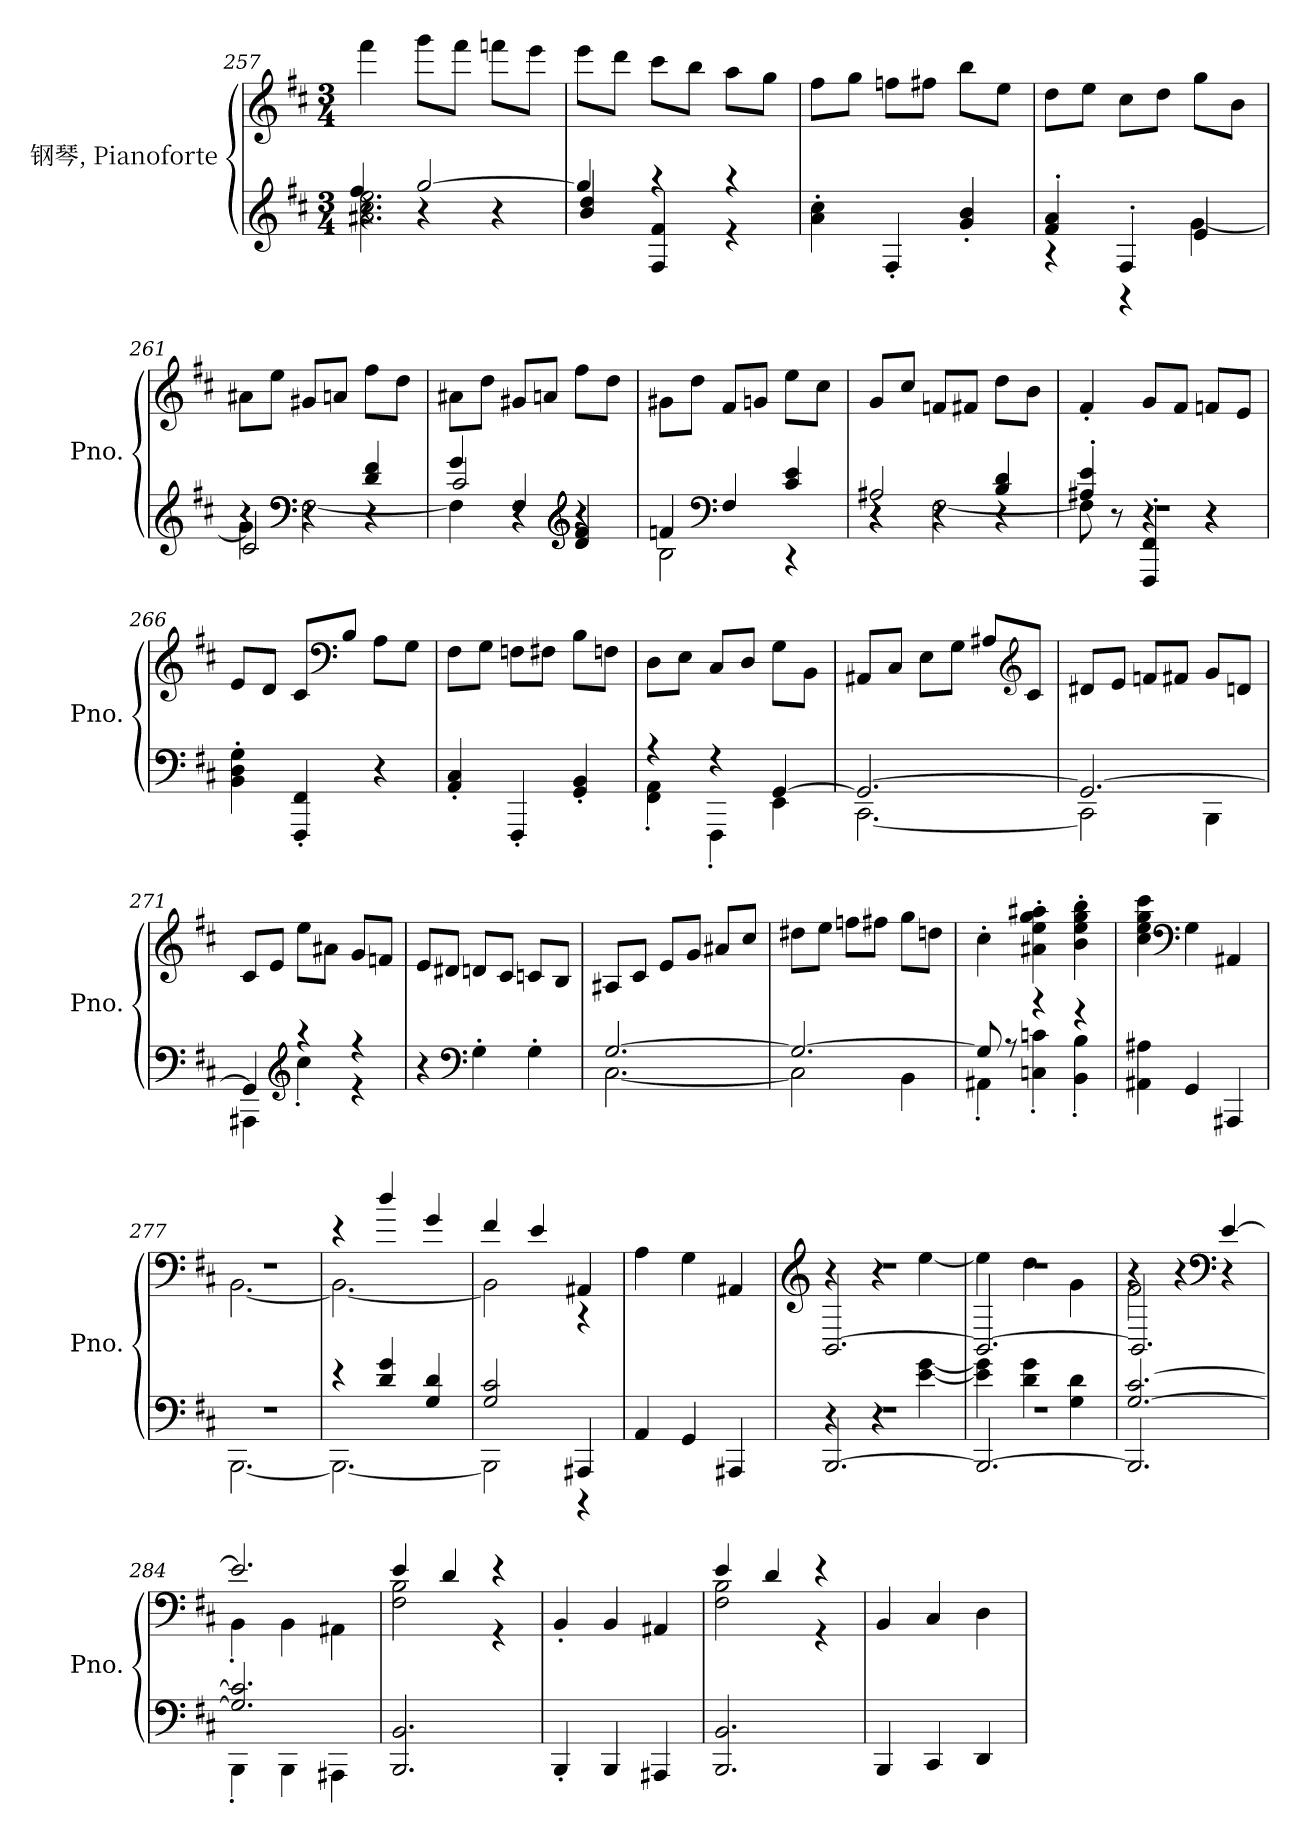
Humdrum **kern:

**kern	**kern
*part1	*part1
*staff2	*staff1
*I"钢琴, Pianoforte	*
*I'Pno.	*
*clefG2	*clefG2
*k[f#c#]	*k[f#c#]
*M3/4	*M3/4
=257	=257
*^	*
*	*^	*
4r	2.a#X\ 2.cc#\ 2.ee\	4ff#/	4fff#\
[2gg/	.	4r	8ggg\L
.	.	.	8fff#\J
.	.	4r	8fffn\L
.	.	.	8eee\J
*	*v	*v	*
=258	=258	=258
4gg/]	4b/ 4dd/	8eee\L
.	.	8ddd\J
4r	4F#/ 4f#/	8ccc#\L
.	.	8bb\J
4r	4r	8aa\L
.	.	8gg\J
*v	*v	*
=259	=259
4a\' 4cc#\'	8ff#\L
.	8gg\J
4F#'/	8ffn\L
.	8ff#X\J
4g/' 4b/'	8bb\L
.	8ee\J
=260	=260
*^	*
4f#/' 4a/'	4r	8dd\L
.	.	8ee\J
4F#'/	4r	8cc#\L
.	.	8dd\J
4e/	[4g\	8gg\L
.	.	8b\J
=261	=261	=261
*	*^	*
4r	4g\]	2c#/	8a#X\L
.	.	.	8ee\J
*clefF4	*	*	*
4r	[2F#\	.	8g#X/L
.	.	.	8an/J
4d/ 4f#/	.	4r	8ff#\L
.	.	.	8dd\J
!!LO:LB:g=z
=262	=262	=262	=262
4g/	4F#\]	2c#/	8a#X\L
.	.	.	8dd\J
4F#/	4r	.	8g#X/L
.	.	.	8an/J
*clefG2	*	*	*
4d/ 4f#/	4r	4r	8ff#\L
.	.	.	8dd\J
*	*v	*v	*
=263	=263	=263
4fn/	2B\	8g#X\L
.	.	8dd\J
*clefF4	*	*
4F#/	.	8f#/L
.	.	8gn/J
4c#/ 4e/	4r	8ee\L
.	.	8cc#\J
=264	=264	=264
*	*^	*
2A#X/	4r	4r	8g/L
.	.	.	8cc#/J
.	[2F#\	4r	8fn/L
.	.	.	8f#X/J
4r	.	4B/ 4d/	8dd\L
.	.	.	8b\J
=265	=265	=265	=265
2.r	8F#\]	4A#X/' 4e/'	4f#'/
.	8r	.	.
.	4r	4FFF#/' 4FF#/'	8g/L
.	.	.	8f#/J
.	4r	4r	8fn/L
.	.	.	8e/J
*v	*v	*v	*
=266	=266
4BB\' 4D\' 4G\'	8e/L
.	8d/J
4FFF#/' 4FF#/'	8c#/L
*	*clefF4
.	8B/J
4r	8A\L
.	8G\J
!!LO:LB:g=z
=267	=267
4AA/' 4C#/'	8F#\L
.	8G\J
4FFF#'/	8Fn\L
.	8F#X\J
4GG/' 4BB/'	8B\L
.	8Fn\J
=268	=268
*^	*
4r	4FF#\' 4AA\'	8D\L
.	.	8E\J
4r	4FFF#'\	8C#/L
.	.	8D/J
[4GG/	4EE\	8G\L
.	.	8BB\J
=269	=269	=269
2.GG/_	[2.CC#\	8AA#X/L
.	.	8C#/J
.	.	8E\L
.	.	8G\J
.	.	8A#X/L
*	*	*clefG2
.	.	8c#/J
=270	=270	=270
2.GG/_	2CC#\]	8d#X/L
.	.	8e/J
.	.	8fn/L
.	.	8f#X/J
.	4BBB\	8g/L
.	.	8dn/J
=271	=271	=271
4GG/]	4AAA#X\	8c#/L
.	.	8e/J
*clefG2	*	*
4r	4cc#'\	8ee\L
.	.	8a#X\J
4r	4r	8g/L
.	.	8fn/J
*v	*v	*
!!LO:LB:g=z
=272	=272
4r	8e/L
.	8d#X/J
*clefF4	*
4G'\	8dn/L
.	8c#/J
4G'\	8cn/L
.	8B/J
=273	=273
*^	*
[2.G/	[2.C#\	8A#X/L
.	.	8c#/J
.	.	8e/L
.	.	8g/J
.	.	8a#X/L
.	.	8cc#/J
=274	=274	=274
2.G/_	2C#\]	8dd#X\L
.	.	8ee\J
.	.	8ffn\L
.	.	8ff#X\J
.	4BB\	8gg\L
.	.	8ddn\J
=275	=275	=275
8G/]	4AA#X'\	4cc#'\
8r	.	.
*	*	*MM331
4r	4Cn\' 4cn\'	4a#X\' 4ee\' 4gg\' 4aa#X\'
*	*	*MM241
4r	4BB\' 4B\'	4b\' 4ee\' 4gg\' 4bb\'
*v	*v	*
=276	=276
*	*MM189
4AA#X\ 4A#X\	4cc#\ 4ee\ 4gg\ 4ccc#\
*	*clefF4
*	*MM264
4GG/	4G\
*	*MM282
4AAA#X/	4AA#X/
=277	=277
*	*MM288
*^	*^
2.r	[2.BBB\	2.r	[2.BB\
!!LO:PB:g=z	!!
=278	=278	=278	=278
4r	2.BBB\_	4r	2.BB\_
*	*	*MM247	*
4d/ 4g/	.	4dd/	.
4G/ 4d/	.	4g/	.
=279	=279	=279	=279
*	*	*MM258	*
2G/ 2c#/	2BBB\]	4f#/	2BB\]
*	*	*MM350	*
.	.	4e/	.
*	*	*MM234	*
4AAA#X/	4r	4AA#X/	4r
*v	*v	*	*
*	*v	*v
=280	=280
*	*MM350
4AA/	4A\
*	*MM305
4GG/	4G\
*	*MM278
4AAA#X/	4AA#X/
=281	=281
*	*clefG2
*	*MM350
*^	*^
*	*^	*	*^
2.r	4r	[2.BBB/	2.r	4r	[2.BB/
.	4r	.	.	4r	.
*	*	*	*MM322	*	*
.	[4e\ [4g\	.	.	[4ee\	.
=282	=282	=282	=282	=282	=282
2.r	4e\] 4g\]	2.BBB/_	2.r	4ee\]	2.BB/_
*	*	*	*MM337	*	*
.	4d\ 4g\	.	.	4dd\	.
*	*	*	*MM269	*	*
.	4G\ 4d\	.	.	4g\	.
*v	*v	*v	*	*	*
=283	=283	=283	=283
*	*MM333	*	*
*^	*	*	*
[2.G/ [2.c#/	2.BBB/]	4r	2f#\	2.BB/]
.	.	4r	.	.
*	*	*clefF4	*	*
*	*	*MM262	*	*
.	.	[4e/	4r	.
*	*	*v	*v	*v
=284	=284	=284
*	*	*MM339
*	*	*^
2.G/] 2.c#/]	4BBB'\	2.e/]	4BB'\
*	*	*MM382	*
.	4BBB\	.	4BB\
*	*	*MM339	*
.	4AAA#X\	.	4AA#X\
*v	*v	*	*
=285	=285	=285
*	*MM241	*
2.BBB/ 2.BB/	4e/	2F#\ 2B\
*	*MM316	*
.	4d/	.
.	4r	4r
*	*v	*v
!!LO:LB:g=z
=286	=286
*	*MM288
4BBB'/	4BB'/
*	*MM294
4BBB/	4BB/
4AAA#X/	4AA#X/
=287	=287
*	*MM233
*	*^
2.BBB/ 2.BB/	4e/	2F#\ 2B\
*	*MM267	*
.	4d/	.
.	4r	4r
*	*v	*v
=288	=288
*	*MM183
4BBB/	4BB/
*	*MM233
4CC#/	4C#/
*	*MM140
4DD/	4D\
=	=
*-	*-
